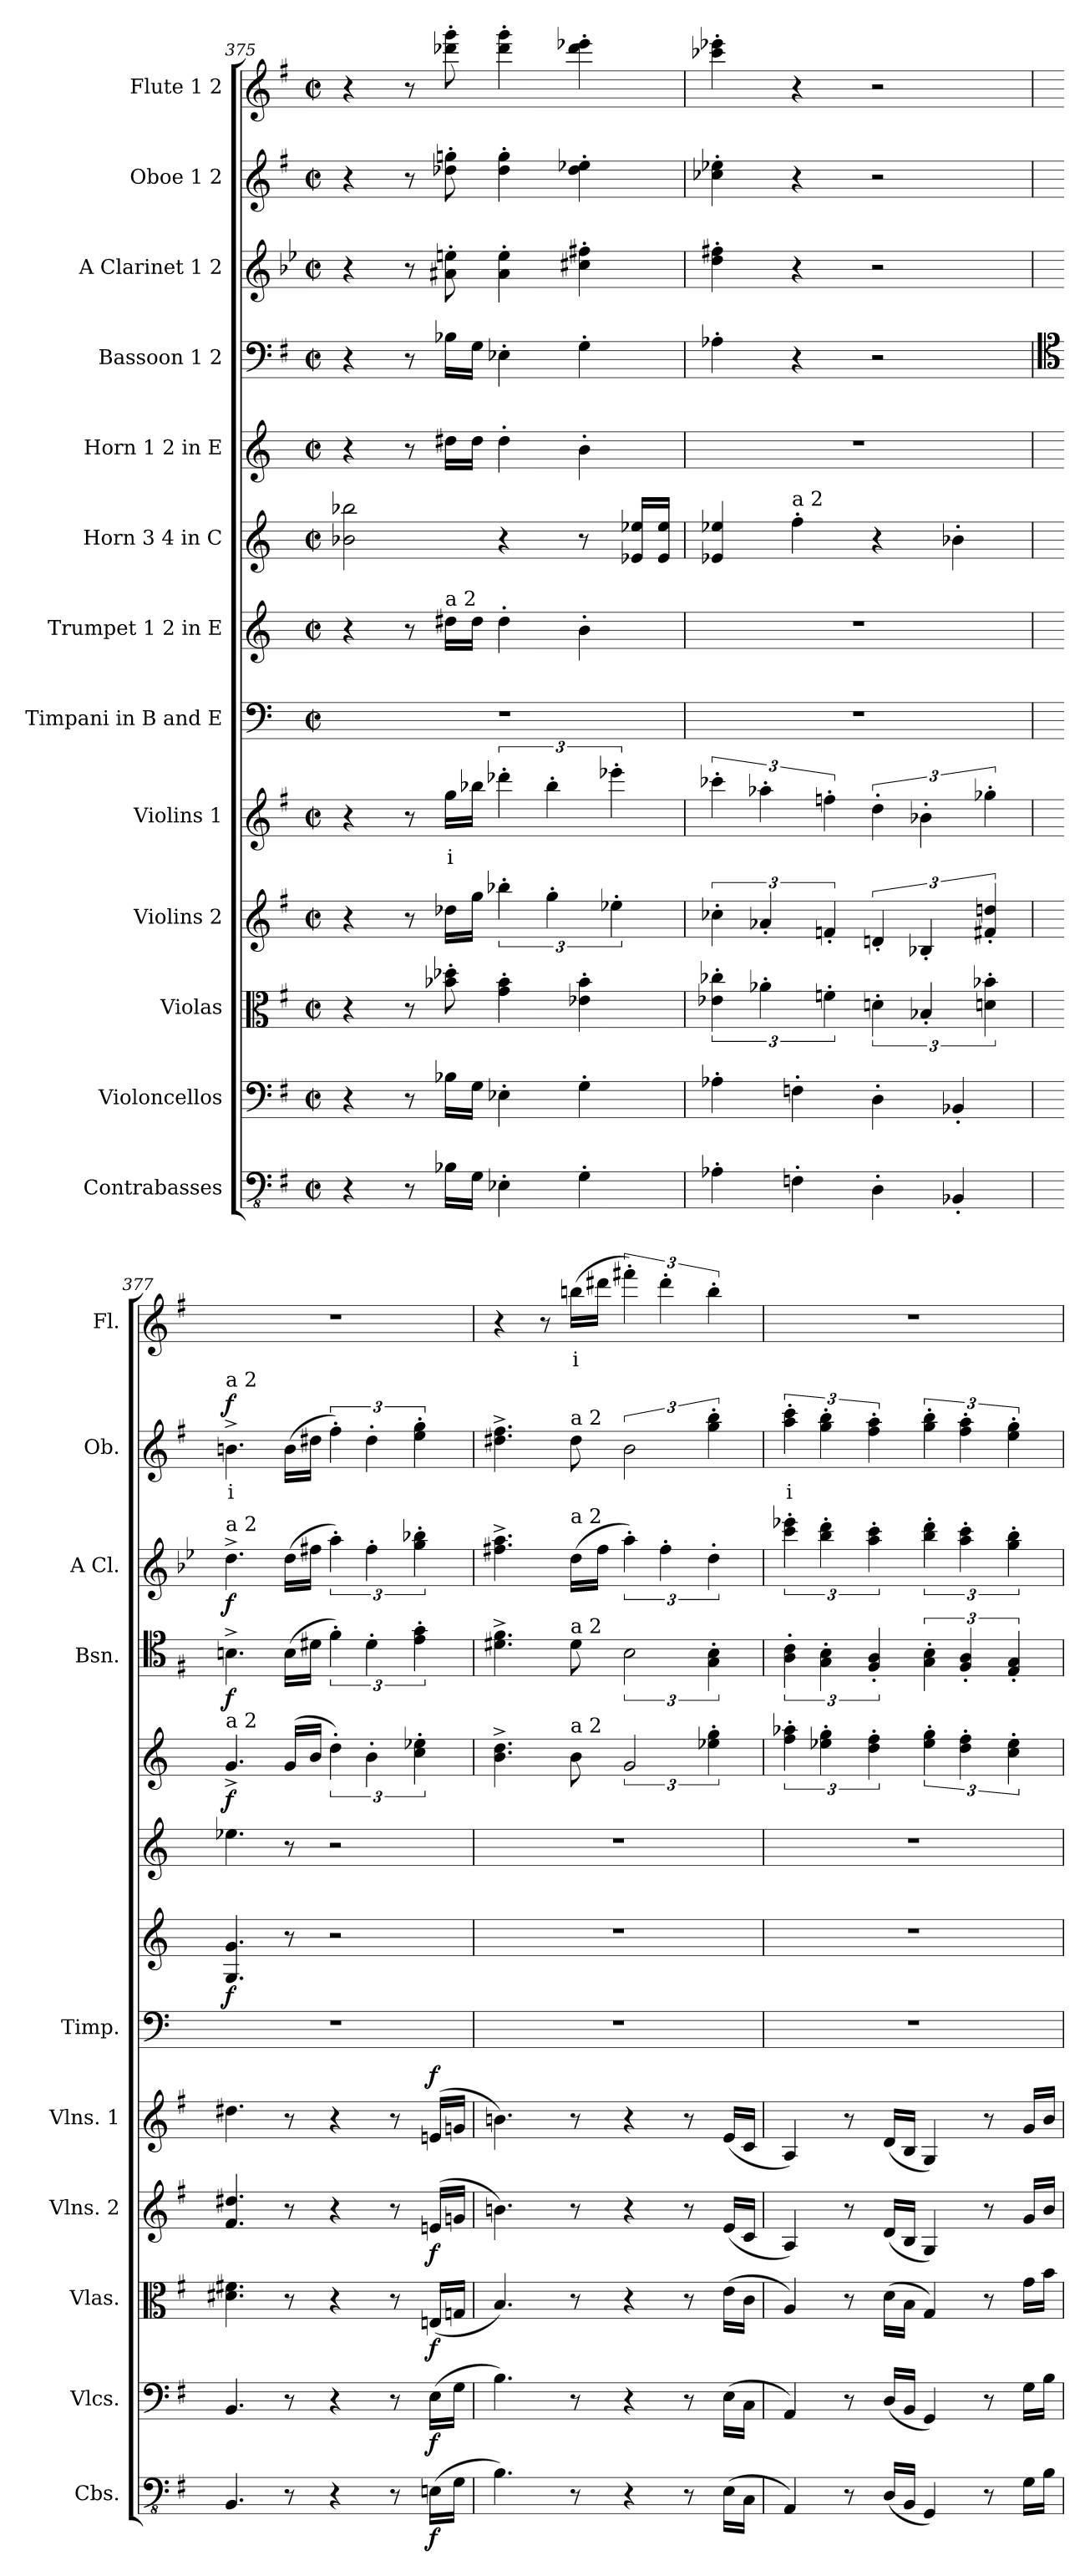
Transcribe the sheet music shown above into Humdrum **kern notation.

**kern	**dynam	**kern	**dynam	**kern	**dynam	**kern	**dynam	**kern	**text	**dynam	**kern	**kern	**dynam	**kern	**kern	**dynam	**kern	**dynam	**kern	**dynam	**kern	**text	**dynam	**kern	**text
*part13	*part13	*part12	*part12	*part11	*part11	*part10	*part10	*part9	*part9	*part9	*part8	*part7	*part7	*part6	*part5	*part5	*part4	*part4	*part3	*part3	*part2	*part2	*part2	*part1	*part1
*staff13	*staff13	*staff12	*staff12	*staff11	*staff11	*staff10	*staff10	*staff9	*staff9	*staff9	*staff8	*staff7	*staff7	*staff6	*staff5	*staff5	*staff4	*staff4	*staff3	*staff3	*staff2	*staff2	*staff2	*staff1	*staff1
*I"Contrabasses	*	*I"Violoncellos	*	*I"Violas	*	*I"Violins 2	*	*I"Violins 1	*	*	*I"Timpani in B and E	*I"Trumpet 1 2 in E	*	*I"Horn 3 4  in C	*I"Horn 1 2 in E	*	*I"Bassoon 1 2	*	*I"A Clarinet 1 2	*	*I"Oboe 1 2	*	*	*I"Flute 1 2	*
*I'Cbs.	*	*I'Vlcs.	*	*I'Vlas.	*	*I'Vlns. 2	*	*I'Vlns. 1	*	*	*I'Timp.	*	*	*	*	*	*I'Bsn.	*	*I'A Cl.	*	*I'Ob.	*	*	*I'Fl.	*
*clefFv4	*	*clefF4	*	*clefC3	*	*clefG2	*	*clefG2	*	*	*clefF4	*clefG2	*	*clefG2	*clefG2	*	*clefF4	*	*clefG2	*	*clefG2	*	*	*clefG2	*
*	*	*	*	*	*	*	*	*	*	*	*	*ITrd-2c-4	*	*ITrd7c12	*ITrd5c8	*	*	*	*ITrd2c3	*	*	*	*	*	*
*k[f#]	*	*k[f#]	*	*k[f#]	*	*k[f#]	*	*k[f#]	*	*	*k[]	*k[f#c#g#d#]	*	*k[]	*k[f#c#g#d#]	*	*k[f#]	*	*k[f#]	*	*k[f#]	*	*	*k[f#]	*
*M2/2	*	*M2/2	*	*M2/2	*	*M2/2	*	*M2/2	*	*	*M2/2	*M2/2	*	*M2/2	*M2/2	*	*M2/2	*	*M2/2	*	*M2/2	*	*	*M2/2	*
*met(c|)	*	*met(c|)	*	*met(c|)	*	*met(c|)	*	*met(c|)	*	*	*met(c|)	*met(c|)	*	*met(c|)	*met(c|)	*	*met(c|)	*	*met(c|)	*	*met(c|)	*	*	*met(c|)	*
=375	=375	=375	=375	=375	=375	=375	=375	=375	=375	=375	=375	=375	=375	=375	=375	=375	=375	=375	=375	=375	=375	=375	=375	=375	=375
4r	.	4r	.	4r	.	4r	.	4r	.	.	1r	4r	.	2B-X\ 2b-X\	4r	.	4r	.	4r	.	4r	.	.	4r	.
8r	.	8r	.	8r	.	8r	.	8r	.	.	.	8r	.	.	8r	.	8r	.	8r	.	8r	.	.	8r	.
!	!	!	!	!	!	!	!	!	!	!	!	!LO:TX:a:t=a 2	!	!	!	!	!	!	!	!	!	!	!	!	!
!	!	!	!	!	!	!	!	!	!LO:LY:b:color=#FF0000	!	!	!	!	!	!	!	!	!	!	!	!	!	!	!	!
16BB-X\LL	.	16B-X\LL	.	8b-X\' 8dd-X\'	.	16dd-X\LL	.	16gg\LL	i	.	.	16ff##X\LL	.	.	16f##X\LL	.	16B-X\LL	.	8f##X\' 8cc#X\'	.	8dd-X\' 8ggn\'	.	.	8ddd-X\' 8ggg\'	.
16GG\JJ	.	16G\JJ	.	.	.	16gg\JJ	.	16bb-X\JJ	.	.	.	16ff##\JJ	.	.	16f##\JJ	.	16G\JJ	.	.	.	.	.	.	.	.
4EE-X'\	.	4E-X'\	.	4g\' 4b-\'	.	6bb-X'\	.	6ddd-X'\	.	.	.	4ff##'\	.	4r	4f##'\	.	4E-X'\	.	4f##\' 4cc#\'	.	4dd-\' 4gg\'	.	.	4ddd-\' 4ggg\'	.
.	.	.	.	.	.	6gg'\	.	6bb-'\	.	.	.	.	.	.	.	.	.	.	.	.	.	.	.	.	.
4GG'\	.	4G'\	.	4e-X\' 4b-\'	.	.	.	.	.	.	.	4dd#'\	.	8r	4d#'\	.	4G'\	.	4a#X\' 4dd#X\'	.	4dd-\' 4ee-X\'	.	.	4ddd-\' 4eee-X\'	.
.	.	.	.	.	.	6ee-X'\	.	6eee-X'\	.	.	.	.	.	.	.	.	.	.	.	.	.	.	.	.	.
.	.	.	.	.	.	.	.	.	.	.	.	.	.	16E-X/ 16e-X/LL	.	.	.	.	.	.	.	.	.	.	.
.	.	.	.	.	.	.	.	.	.	.	.	.	.	16E-/ 16e-/JJ	.	.	.	.	.	.	.	.	.	.	.
=376	=376	=376	=376	=376	=376	=376	=376	=376	=376	=376	=376	=376	=376	=376	=376	=376	=376	=376	=376	=376	=376	=376	=376	=376	=376
4AA-X'\	.	4A-X'\	.	6e-X\' 6cc-X\'	.	6cc-X'\	.	6ccc-X'\	.	.	1r	1r	.	4E-X/ 4e-X/	1r	.	4A-X'\	.	4b\' 4dd#X\'	.	4cc-X\' 4ee-X\'	.	.	4ccc-X\' 4eee-X\'	.
.	.	.	.	6a-X'\	.	6a-X'/	.	6aa-X'\	.	.	.	.	.	.	.	.	.	.	.	.	.	.	.	.	.
!	!	!	!	!	!	!	!	!	!	!	!	!	!	!LO:TX:a:t=a 2	!	!	!	!	!	!	!	!	!	!	!
4FFn'\	.	4Fn'\	.	.	.	.	.	.	.	.	.	.	.	4f'\	.	.	4r	.	4r	.	4r	.	.	4r	.
.	.	.	.	6fn'\	.	6fn'/	.	6ffn'\	.	.	.	.	.	.	.	.	.	.	.	.	.	.	.	.	.
4DD'\	.	4D'\	.	6dn'\	.	6dn'/	.	6dd'\	.	.	.	.	.	4r	.	.	2r	.	2r	.	2r	.	.	2r	.
.	.	.	.	6B-X'/	.	6B-X'/	.	6b-X'\	.	.	.	.	.	.	.	.	.	.	.	.	.	.	.	.	.
4BBB-X'/	.	4BB-X'/	.	.	.	.	.	.	.	.	.	.	.	4B-X'\	.	.	.	.	.	.	.	.	.	.	.
.	.	.	.	6dn\' 6b-X\'	.	6f#X/' 6ddn/'	.	6gg-X'\	.	.	.	.	.	.	.	.	.	.	.	.	.	.	.	.	.
=377	=377	=377	=377	=377	=377	=377	=377	=377	=377	=377	=377	=377	=377	=377	=377	=377	=377	=377	=377	=377	=377	=377	=377	=377	=377
*	*	*	*	*	*	*	*	*	*	*	*	*	*	*	*	*	*clefC4	*	*	*	*	*	*	*	*
!	!	!	!	!	!	!	!	!	!	!	!	!	!	!	!	!	!	!	!	!	!LO:TX:a:t=a 2	!	!	!	!
!	!	!	!	!	!	!	!	!	!	!	!	!	!	!	!	!	!	!	!LO:TX:a:t=a 2	!	!	!	!	!	!
!	!	!	!	!	!	!	!	!	!	!	!	!	!	!	!LO:TX:a:t=a 2	!	!	!	!	!	!	!	!	!	!
!	!	!	!	!	!	!	!	!	!	!	!	!	!LO:DY:b	!	!	!LO:DY:b	!	!LO:DY:b	!	!LO:DY:b	!	!LO:LY:b:color=#FF0000	!LO:DY:b	!	!
4.BBB/	.	4.BB/	.	4.d#X\ 4.f#X\	.	4.f#/ 4.dd#X/	.	4.dd#X\	.	.	1r	4.B/ 4.b/	f	4.e-X\	4.B^/	f	4.Bn^\	f	4.b^\	f	4.bn^\	i	f	1r	.
8r	.	8r	.	8r	.	8r	.	8r	.	.	.	8r	.	8r	(>16B/LL	.	(>16B\LL	.	(>16b\LL	.	(>16b\LL	.	.	.	.
.	.	.	.	.	.	.	.	.	.	.	.	.	.	.	16d#/JJ	.	16d#X\JJ	.	16dd#X\JJ	.	16dd#X\JJ	.	.	.	.
4r	.	4r	.	4r	.	4r	.	4r	.	.	.	2r	.	2r	6f#'\)	.	6f#'\)	.	6ff#'\)	.	6ff#'\)	.	.	.	.
.	.	.	.	.	.	.	.	.	.	.	.	.	.	.	6d#'\	.	6d#'\	.	6dd#'\	.	6dd#'\	.	.	.	.
8r	.	8r	.	8r	.	8r	.	8r	.	.	.	.	.	.	.	.	.	.	.	.	.	.	.	.	.
.	.	.	.	.	.	.	.	.	.	.	.	.	.	.	6e\' 6gn\'	.	6e\' 6g\'	.	6ee\' 6ggn\'	.	6ee\' 6gg\'	.	.	.	.
!	!LO:DY:b	!	!LO:DY:b	!	!LO:DY:b	!	!LO:DY:b	!	!	!LO:DY:b	!	!	!	!	!	!	!	!	!	!	!	!	!	!	!
(>16EEn\LL	f	(>16E\LL	f	(<16En/LL	f	(<16en/LL	f	(<16en/LL	.	f	.	.	.	.	.	.	.	.	.	.	.	.	.	.	.
16GG\JJ	.	16G\JJ	.	16Gn/JJ	.	16gn/JJ	.	16gn/JJ	.	.	.	.	.	.	.	.	.	.	.	.	.	.	.	.	.
=378	=378	=378	=378	=378	=378	=378	=378	=378	=378	=378	=378	=378	=378	=378	=378	=378	=378	=378	=378	=378	=378	=378	=378	=378	=378
4.BB\)	.	4.B\)	.	4.B/)	.	4.bn\)	.	4.bn\)	.	.	1r	1r	.	1r	4.d#\^ 4.f#\^	.	4.d#X\^ 4.f#\^	.	4.dd#X\^ 4.ff#\^	.	4.dd#X\^ 4.ff#\^	.	.	4r	.
.	.	.	.	.	.	.	.	.	.	.	.	.	.	.	.	.	.	.	.	.	.	.	.	8r	.
!	!	!	!	!	!	!	!	!	!	!	!	!	!	!	!	!	!	!	!	!	!LO:TX:a:t=a 2	!	!	!	!
!	!	!	!	!	!	!	!	!	!	!	!	!	!	!	!	!	!	!	!LO:TX:a:t=a 2	!	!	!	!	!	!
!	!	!	!	!	!	!	!	!	!	!	!	!	!	!	!	!	!LO:TX:a:t=a 2	!	!	!	!	!	!	!	!
!	!	!	!	!	!	!	!	!	!	!	!	!	!	!	!LO:TX:a:t=a 2	!	!	!	!	!	!	!	!	!	!
!	!	!	!	!	!	!	!	!	!	!	!	!	!	!	!	!	!	!	!	!	!	!	!	!	!LO:LY:b:color=#FF0000
8r	.	8r	.	8r	.	8r	.	8r	.	.	.	.	.	.	8d#\	.	8d#\	.	(>16b\LL	.	8dd#\	.	.	(>16bbn\LL	i
.	.	.	.	.	.	.	.	.	.	.	.	.	.	.	.	.	.	.	16dd#\JJ	.	.	.	.	16ddd#X\JJ	.
4r	.	4r	.	4r	.	4r	.	4r	.	.	.	.	.	.	3B/	.	3B\	.	6ff#'\)	.	3b\	.	.	6fff#X'\)	.
.	.	.	.	.	.	.	.	.	.	.	.	.	.	.	.	.	.	.	6dd#'\	.	.	.	.	6ddd#'\	.
8r	.	8r	.	8r	.	8r	.	8r	.	.	.	.	.	.	.	.	.	.	.	.	.	.	.	.	.
.	.	.	.	.	.	.	.	.	.	.	.	.	.	.	6gn\' 6b\'	.	6G\' 6B\'	.	6b'\	.	6gg\' 6bb\'	.	.	6bb'\	.
(>16EE\LL	.	(>16E\LL	.	(>16e\LL	.	(<16e/LL	.	(<16e/LL	.	.	.	.	.	.	.	.	.	.	.	.	.	.	.	.	.
16CC\JJ	.	16C\JJ	.	16c\JJ	.	16c/JJ	.	16c/JJ	.	.	.	.	.	.	.	.	.	.	.	.	.	.	.	.	.
=379	=379	=379	=379	=379	=379	=379	=379	=379	=379	=379	=379	=379	=379	=379	=379	=379	=379	=379	=379	=379	=379	=379	=379	=379	=379
!	!	!	!	!	!	!	!	!	!	!	!	!	!	!	!	!	!	!	!	!	!	!LO:LY:b:color=#FF0000	!	!	!
4AAA/)	.	4AA/)	.	4A/)	.	4A/)	.	4A/)	.	.	1r	1r	.	1r	6a\' 6ccn\'	.	6A\' 6c\'	.	6aa\' 6cccn\'	.	6aa\' 6ccc\'	i	.	1r	.
.	.	.	.	.	.	.	.	.	.	.	.	.	.	.	6gn\' 6b\'	.	6G\' 6B\'	.	6gg\' 6bb\'	.	6gg\' 6bb\'	.	.	.	.
8r	.	8r	.	8r	.	8r	.	8r	.	.	.	.	.	.	.	.	.	.	.	.	.	.	.	.	.
.	.	.	.	.	.	.	.	.	.	.	.	.	.	.	6f#\' 6a\'	.	6F#/' 6A/'	.	6ff#\' 6aa\'	.	6ff#\' 6aa\'	.	.	.	.
(<16DD/LL	.	(<16D/LL	.	(>16d\LL	.	(<16d/LL	.	(<16d/LL	.	.	.	.	.	.	.	.	.	.	.	.	.	.	.	.	.
16BBB/JJ	.	16BB/JJ	.	16B\JJ	.	16B/JJ	.	16B/JJ	.	.	.	.	.	.	.	.	.	.	.	.	.	.	.	.	.
4GGG/)	.	4GG/)	.	4G/)	.	4G/)	.	4G/)	.	.	.	.	.	.	6g\' 6b\'	.	6G\' 6B\'	.	6gg\' 6bb\'	.	6gg\' 6bb\'	.	.	.	.
.	.	.	.	.	.	.	.	.	.	.	.	.	.	.	6f#\' 6a\'	.	6F#/' 6A/'	.	6ff#\' 6aa\'	.	6ff#\' 6aa\'	.	.	.	.
8r	.	8r	.	8r	.	8r	.	8r	.	.	.	.	.	.	.	.	.	.	.	.	.	.	.	.	.
.	.	.	.	.	.	.	.	.	.	.	.	.	.	.	6e\' 6g\'	.	6E/' 6G/'	.	6ee\' 6gg\'	.	6ee\' 6gg\'	.	.	.	.
16GG\LL	.	16G\LL	.	16g\LL	.	16g/LL	.	16g/LL	.	.	.	.	.	.	.	.	.	.	.	.	.	.	.	.	.
16BB\JJ	.	16B\JJ	.	16b\JJ	.	16b/JJ	.	16b/JJ	.	.	.	.	.	.	.	.	.	.	.	.	.	.	.	.	.
=	=	=	=	=	=	=	=	=	=	=	=	=	=	=	=	=	=	=	=	=	=	=	=	=	=
*-	*-	*-	*-	*-	*-	*-	*-	*-	*-	*-	*-	*-	*-	*-	*-	*-	*-	*-	*-	*-	*-	*-	*-	*-	*-
